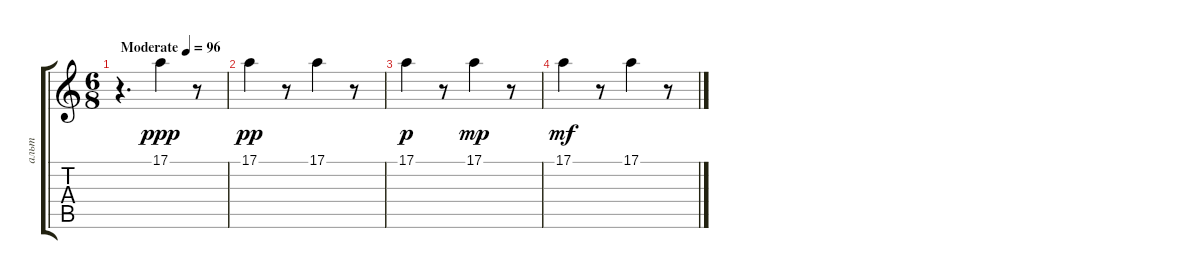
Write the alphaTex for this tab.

\track ("альт" "альт") {instrument tremolostrings}
\staff {score tabs}
\tuning (E4 B3 G3 D3 A2 E2) {hide}
\ts (6 8)
\tempo (96 "Moderate")
\clef g2
\ks c
r.4{d dy ppp instrument tremolostrings} 17.1.4 r.8 |
17.1.4{dy pp} r.8 17.1.4 r.8 |
17.1.4{dy p} r.8 17.1.4{dy mp} r.8 |
17.1.4{dy mf} r.8 17.1.4 r.8
